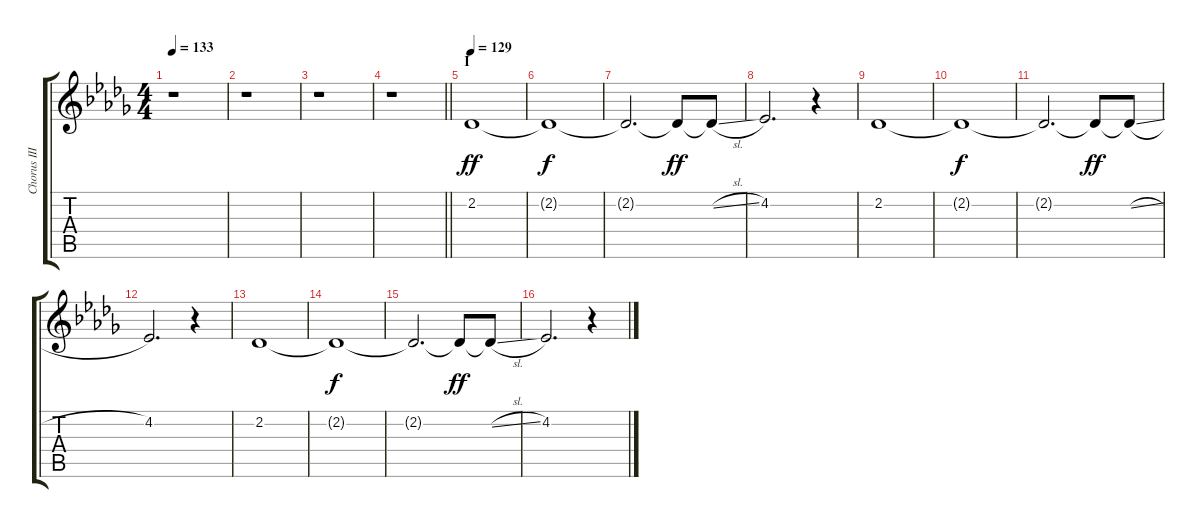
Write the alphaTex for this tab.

\track ("Chorus III" "Chorus III") {instrument voiceoohs}
\staff {score tabs}
\tuning (E4 B3 G3 D3 A2 E2) {hide}
\ts (4 4)
\tempo 133
\clef g2
\ks db
r.1{dy ff} |
r.1 |
r.1 |
\barLineRight lightlight
r.1 |
\section ("" "I")
\tempo 129
2.2.1 |
2.2{t}.1{dy f} |
2.2{t}.2{d} 2.2{t}.8{dy ff} 2.2{sl t}.8 |
4.2.2{d} r.4 |
2.2.1 |
2.2{t}.1{dy f} |
2.2{t}.2{d} 2.2{t}.8{dy ff} 2.2{sl t}.8 |
4.2.2{d} r.4 |
2.2.1 |
2.2{t}.1{dy f} |
2.2{t}.2{d} 2.2{t}.8{dy ff} 2.2{sl t}.8 |
4.2.2{d} r.4
